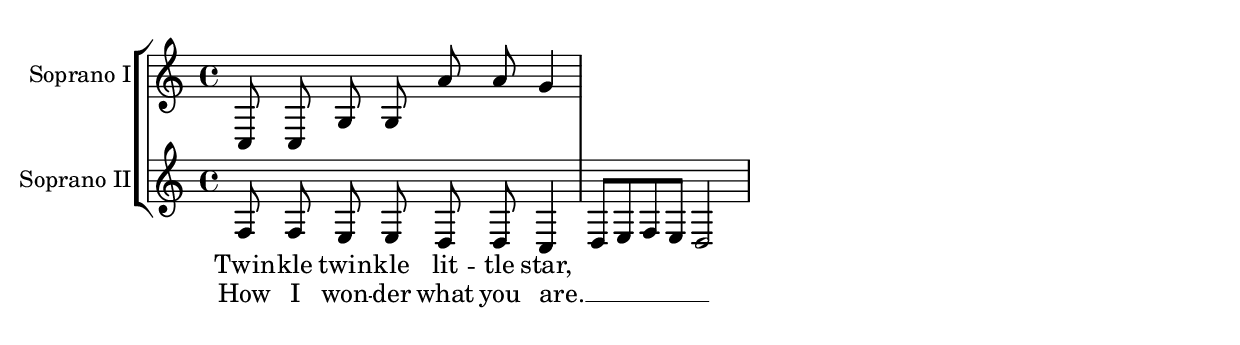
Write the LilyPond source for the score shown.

\version "2.18.2"
\book {
  \header {
  }
  
  \bookpart {
    \score {
      \new StaffGroup <<
        \set StaffGroup.systemStartDelimiterHierarchy = #'(SystemStartBracket soprano1 soprano2 )
        \new Staff = SopranoIStaff \with { } 
        \context Staff = SopranoIStaff {
          \set Staff.instrumentName = #"Soprano I"
          \relative c {
            \clef "treble"
            \autoBeamOff
            \time 4/4
            c8 c g' g a' a g4
          }
          \addlyrics {
            Twin -- kle twin -- kle lit -- tle star,
          }
        }

        \new Staff = SopranoIIStaff \with { } 
        \context Staff = SopranoIIStaff {
          \set Staff.instrumentName = #"Soprano II"
          \relative c {
            \clef "treble"
            \autoBeamOff
            \time 4/4
            f8 f e e d d c4 d8[ e f e] d2
          }
          \addlyrics {
            How I won -- der what you are. __ _ _
          }
        }
      >>
    }
  }
}